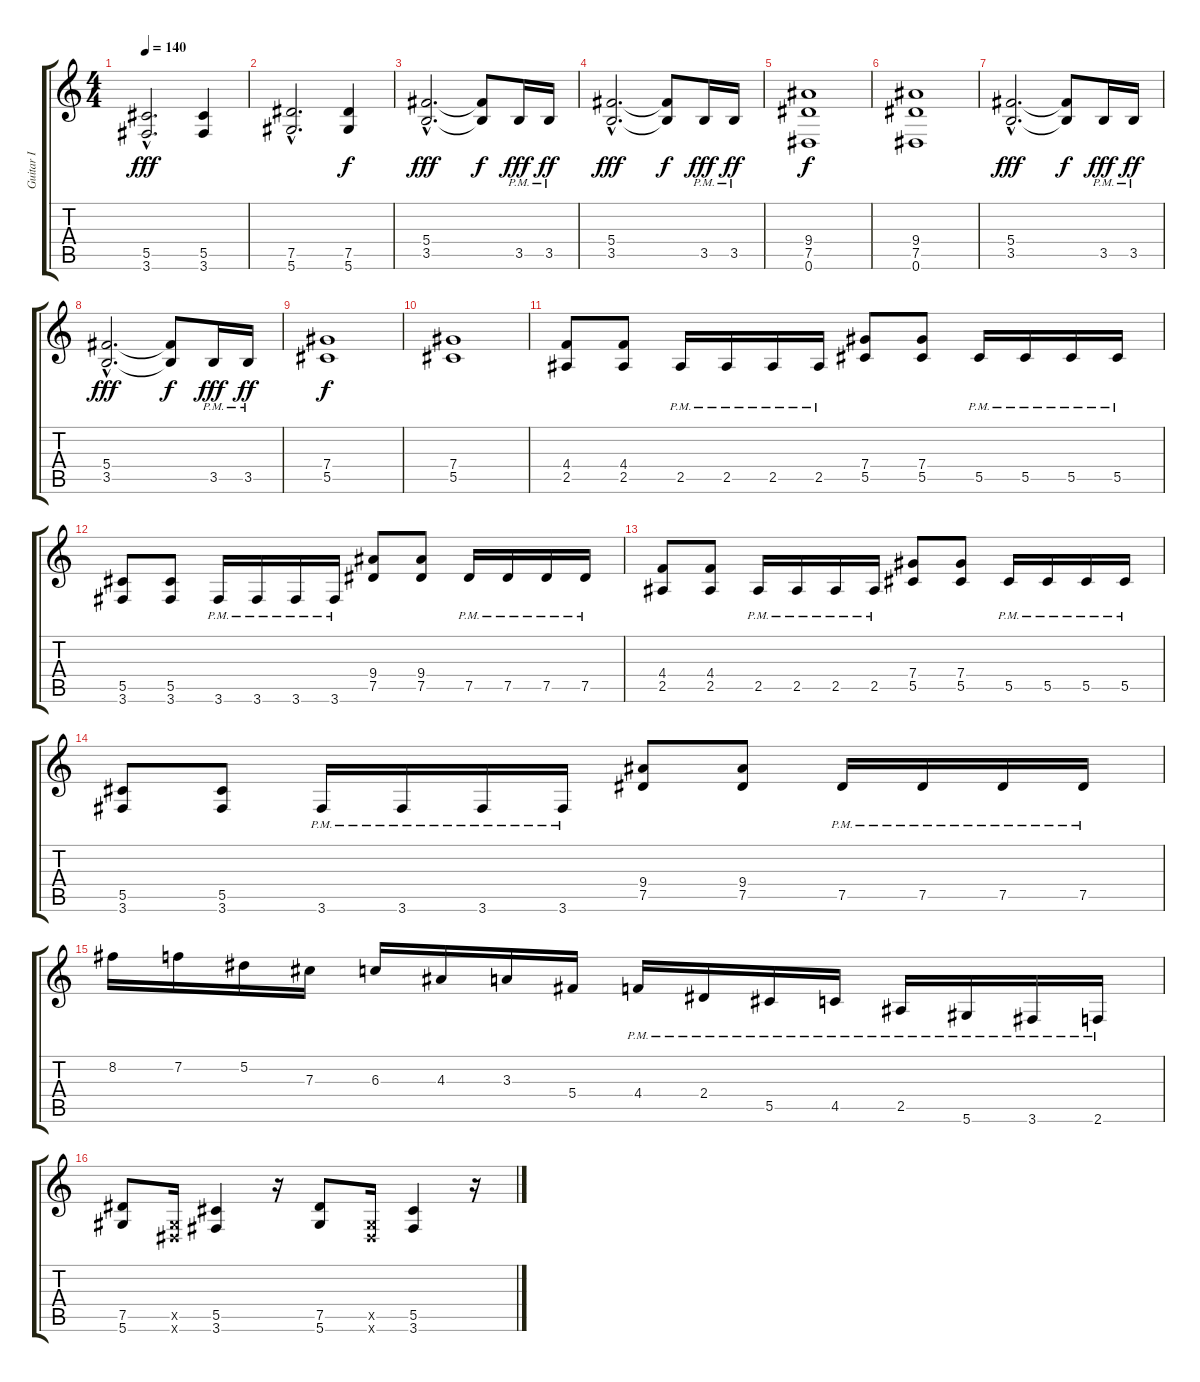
\track ("Guitar I" "Guitar I") {instrument distortionguitar}
\staff {score tabs}
\tuning (Eb4 Bb3 Gb3 Db3 Ab2 Eb2) {hide}
\ts (4 4)
\tempo 140
\clef g2
\ks c
(5.5{hac} 3.6{hac}).2{d dy fff} (5.5 3.6).4 |
(7.5{hac} 5.6{hac}).2{d} (7.5 5.6).4{dy f} |
(5.4{hac} 3.5{hac}).2{d dy fff} (5.4{t} 3.5{t}).8{dy f} 3.5{pm}.16{dy fff} 3.5{pm}.16{dy ff} |
(5.4{hac} 3.5{hac}).2{d dy fff} (5.4{t} 3.5{t}).8{dy f} 3.5{pm}.16{dy fff} 3.5{pm}.16{dy ff} |
(9.4 7.5 0.6).1{dy f} |
(9.4 7.5 0.6).1 |
(5.4{hac} 3.5{hac}).2{d dy fff} (5.4{t} 3.5{t}).8{dy f} 3.5{pm}.16{dy fff} 3.5{pm}.16{dy ff} |
(5.4{hac} 3.5{hac}).2{d dy fff} (5.4{t} 3.5{t}).8{dy f} 3.5{pm}.16{dy fff} 3.5{pm}.16{dy ff} |
(7.4 5.5).1{dy f} |
(7.4 5.5).1 |
(4.4 2.5).8 (4.4 2.5).8 2.5{pm}.16 2.5{pm}.16 2.5{pm}.16 2.5{pm}.16 (7.4 5.5).8 (7.4 5.5).8 5.5{pm}.16 5.5{pm}.16 5.5{pm}.16 5.5{pm}.16 |
(5.5 3.6).8 (5.5 3.6).8 3.6{pm}.16 3.6{pm}.16 3.6{pm}.16 3.6{pm}.16 (9.4 7.5).8 (9.4 7.5).8 7.5{pm}.16 7.5{pm}.16 7.5{pm}.16 7.5{pm}.16 |
(4.4 2.5).8 (4.4 2.5).8 2.5{pm}.16 2.5{pm}.16 2.5{pm}.16 2.5{pm}.16 (7.4 5.5).8 (7.4 5.5).8 5.5{pm}.16 5.5{pm}.16 5.5{pm}.16 5.5{pm}.16 |
(5.5 3.6).8 (5.5 3.6).8 3.6{pm}.16 3.6{pm}.16 3.6{pm}.16 3.6{pm}.16 (9.4 7.5).8 (9.4 7.5).8 7.5{pm}.16 7.5{pm}.16 7.5{pm}.16 7.5{pm}.16 |
8.2.16 7.2.16 5.2.16 7.3.16 6.3.16 4.3.16 3.3.16 5.4.16 4.4{pm}.16 2.4{pm}.16 5.5{pm}.16 4.5{pm}.16 2.5{pm}.16 5.6{pm}.16 3.6{pm}.16 2.6{pm}.16 |
(7.5 5.6).8 (0.5{x} 0.6{x}).16 (5.5 3.6).4 r.16 (7.5 5.6).8 (0.5{x} 0.6{x}).16 (5.5 3.6).4 r.16
